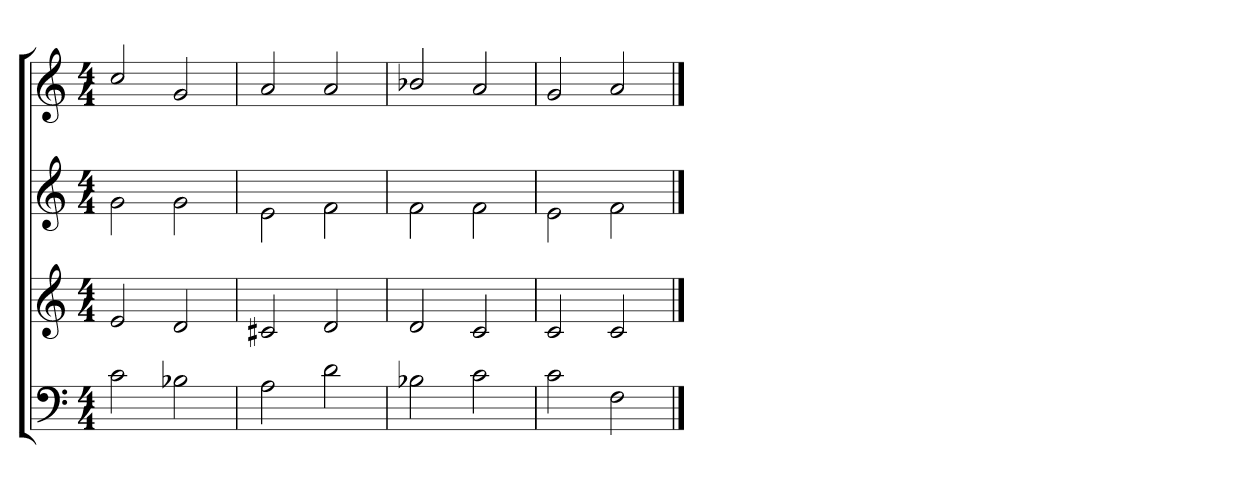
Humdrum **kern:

**kern	**kern	**kern	**kern
*part4	*part3	*part2	*part1
*staff4	*staff3	*staff2	*staff1
*clefF4	*clefG2	*clefG2	*clefG2
*k[]	*k[]	*k[]	*k[]
*C:	*C:	*C:	*C:
*M4/4	*M4/4	*M4/4	*M4/4
=	=	=	=
2c\	2e/	2g\	2cc/
2B-X\	2d/	2g\	2g/
=1	=1	=1	=1
2A\	2c#X/	2e\	2a/
2d\	2d/	2f\	2a/
=2	=2	=2	=2
2B-X\	2d/	2f\	2b-X/
2c\	2c/	2f\	2a/
=3	=3	=3	=3
2c\	2c/	2e\	2g/
2F\	2c/	2f\	2a/
==	==	==	==
*-	*-	*-	*-
